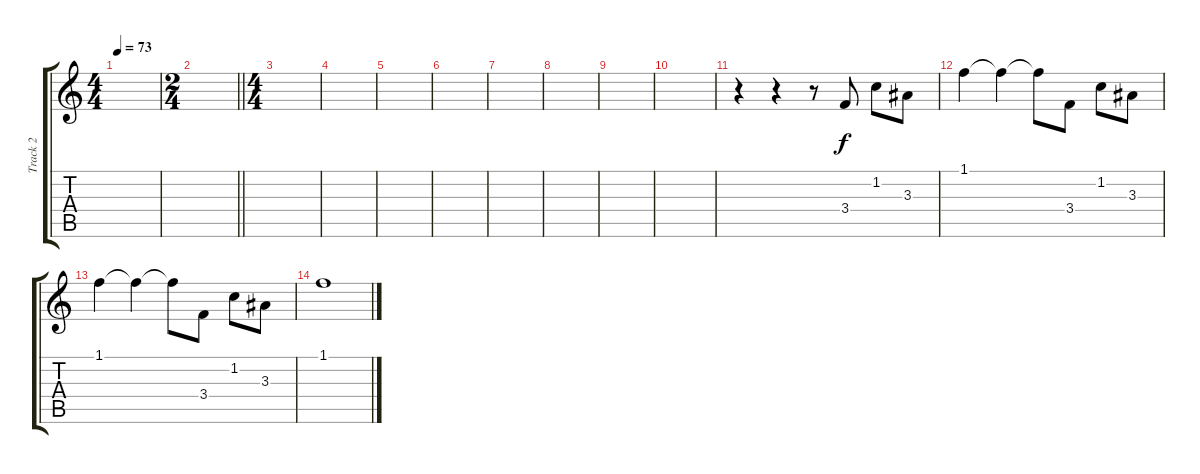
\track ("Track 2" "Track 2") {instrument acousticguitarsteel}
\staff {score tabs}
\tuning (E4 B3 G3 D3 A2 E2) {hide}
\ts (4 4)
\tempo 73
\clef g2
\ks c
|
\ts (2 4)
\barLineRight lightlight
|
\ts (4 4)
|
|
|
|
|
|
|
|
r.4 r.4 r.8 3.4.8 1.2.8 3.3.8 |
1.1.4 1.1{t}.4 1.1{t}.8 3.4.8 1.2.8 3.3.8 |
1.1.4 1.1{t}.4 1.1{t}.8 3.4.8 1.2.8 3.3.8 |
1.1.1
